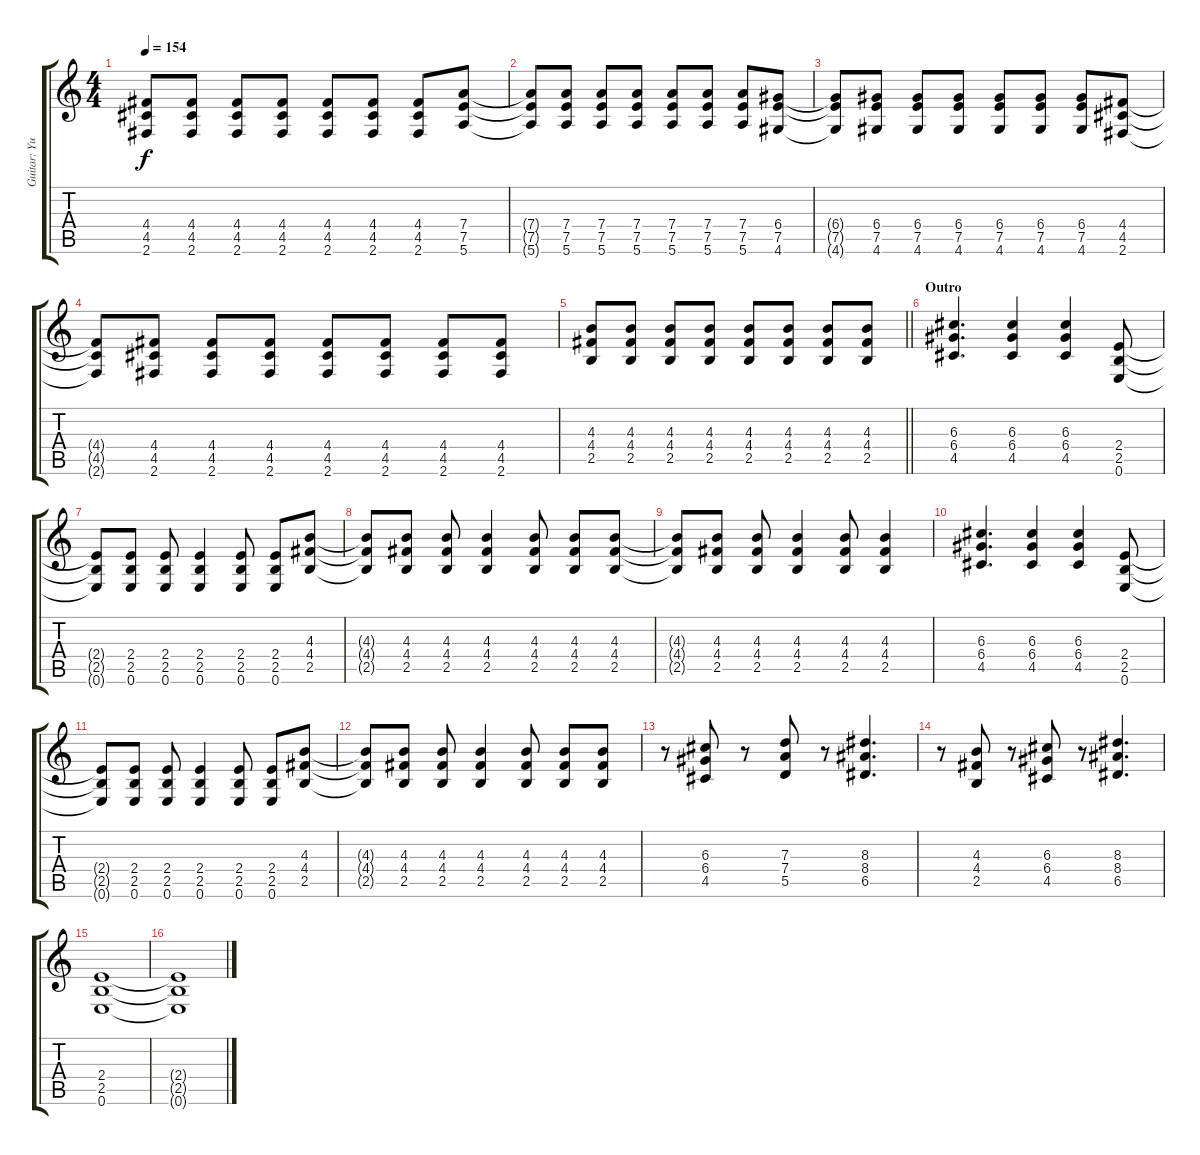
\track ("Guitar: Yui Hirasawa" "Guitar: Yu") {instrument distortionguitar}
\staff {score tabs}
\tuning (E4 B3 G3 D3 A2 E2) {hide}
\ts (4 4)
\tempo 154
\clef g2
\ks c
(4.4 4.5 2.6).8{dy f} (4.4 4.5 2.6).8 (4.4 4.5 2.6).8 (4.4 4.5 2.6).8 (4.4 4.5 2.6).8 (4.4 4.5 2.6).8 (4.4 4.5 2.6).8 (7.4 7.5 5.6).8 |
(7.4{t} 7.5{t} 5.6{t}).8 (7.4 7.5 5.6).8 (7.4 7.5 5.6).8 (7.4 7.5 5.6).8 (7.4 7.5 5.6).8 (7.4 7.5 5.6).8 (7.4 7.5 5.6).8 (6.4 7.5 4.6).8 |
(6.4{t} 7.5{t} 4.6{t}).8 (6.4 7.5 4.6).8 (6.4 7.5 4.6).8 (6.4 7.5 4.6).8 (6.4 7.5 4.6).8 (6.4 7.5 4.6).8 (6.4 7.5 4.6).8 (4.4 4.5 2.6).8 |
(4.4{t} 4.5{t} 2.6{t}).8 (4.4 4.5 2.6).8 (4.4 4.5 2.6).8 (4.4 4.5 2.6).8 (4.4 4.5 2.6).8 (4.4 4.5 2.6).8 (4.4 4.5 2.6).8 (4.4 4.5 2.6).8 |
\barLineRight lightlight
(4.3 4.4 2.5).8 (4.3 4.4 2.5).8 (4.3 4.4 2.5).8 (4.3 4.4 2.5).8 (4.3 4.4 2.5).8 (4.3 4.4 2.5).8 (4.3 4.4 2.5).8 (4.3 4.4 2.5).8 |
\section ("" "Outro")
(6.3 6.4 4.5).4{d} (6.3 6.4 4.5).4 (6.3 6.4 4.5).4 (2.4 2.5 0.6).8 |
(2.4{t} 2.5{t} 0.6{t}).8 (2.4 2.5 0.6).8 (2.4 2.5 0.6).8 (2.4 2.5 0.6).4 (2.4 2.5 0.6).8 (2.4 2.5 0.6).8 (4.3 4.4 2.5).8 |
(4.3{t} 4.4{t} 2.5{t}).8 (4.3 4.4 2.5).8 (4.3 4.4 2.5).8 (4.3 4.4 2.5).4 (4.3 4.4 2.5).8 (4.3 4.4 2.5).8 (4.3 4.4 2.5).8 |
(4.3{t} 4.4{t} 2.5{t}).8 (4.3 4.4 2.5).8 (4.3 4.4 2.5).8 (4.3 4.4 2.5).4 (4.3 4.4 2.5).8 (4.3 4.4 2.5).4 |
(6.3 6.4 4.5).4{d} (6.3 6.4 4.5).4 (6.3 6.4 4.5).4 (2.4 2.5 0.6).8 |
(2.4{t} 2.5{t} 0.6{t}).8 (2.4 2.5 0.6).8 (2.4 2.5 0.6).8 (2.4 2.5 0.6).4 (2.4 2.5 0.6).8 (2.4 2.5 0.6).8 (4.3 4.4 2.5).8 |
(4.3{t} 4.4{t} 2.5{t}).8 (4.3 4.4 2.5).8 (4.3 4.4 2.5).8 (4.3 4.4 2.5).4 (4.3 4.4 2.5).8 (4.3 4.4 2.5).8 (4.3 4.4 2.5).8 |
r.8 (6.3 6.4 4.5).8 r.8 (7.3 7.4 5.5).8 r.8 (8.3 8.4 6.5).4{d} |
r.8 (4.3 4.4 2.5).8 r.8 (6.3 6.4 4.5).8 r.8 (8.3 8.4 6.5).4{d} |
(2.4 2.5 0.6).1 |
(2.4{t} 2.5{t} 0.6{t}).1
